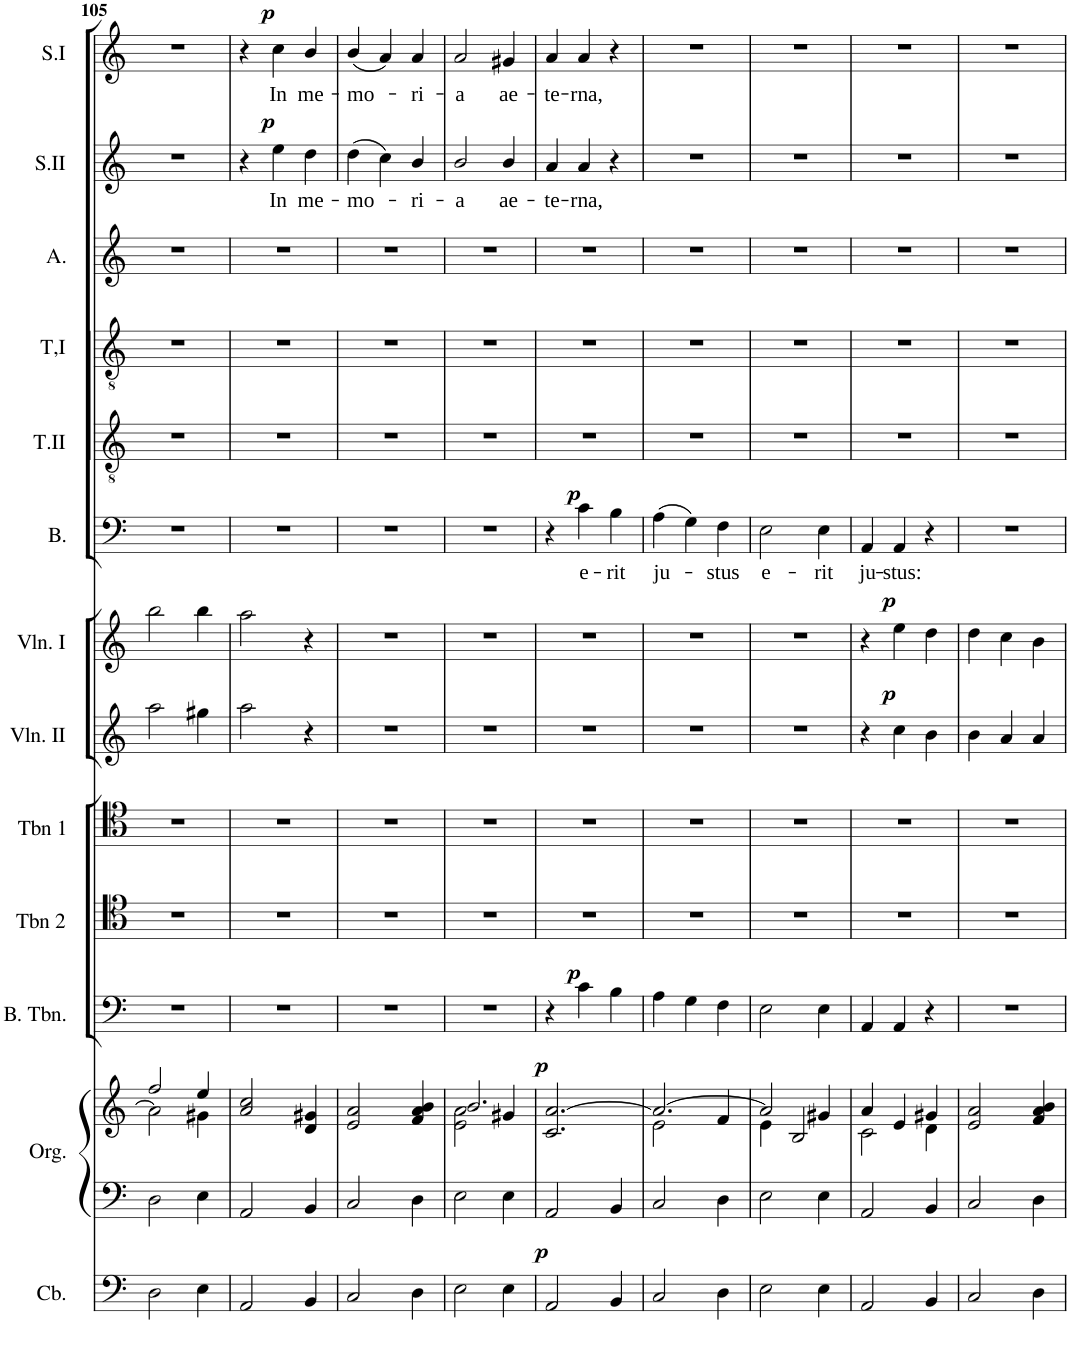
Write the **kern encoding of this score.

**kern	**dynam	**kern	**kern	**dynam	**kern	**dynam	**kern	**kern	**kern	**dynam	**kern	**dynam	**kern	**text	**dynam	**kern	**kern	**kern	**kern	**text	**dynam	**kern	**text	**dynam
*part13	*part13	*part12	*part12	*part12	*part11	*part11	*part10	*part9	*part8	*part8	*part7	*part7	*part6	*part6	*part6	*part5	*part4	*part3	*part2	*part2	*part2	*part1	*part1	*part1
*staff14	*staff14	*staff13	*staff12	*staff12/13	*staff11	*staff11	*staff10	*staff9	*staff8	*staff8	*staff7	*staff7	*staff6	*staff6	*staff6	*staff5	*staff4	*staff3	*staff2	*staff2	*staff2	*staff1	*staff1	*staff1
*I"Contrebasse	*	*I"Orgue	*	*	*I"Bass Trombone  or Violincello *	*	*I"Trombone 2   or Viola *	*I"Trombone 1  or Viola *	*I"Violin II	*	*I"Violin I	*	*I"Bass	*	*	*I"Tenor II	*I"Tenor I	*I"Alto	*I"Soprano II	*	*	*I"Soprano I	*	*
*I'Cb.	*	*I'Org.	*	*	*I'B. Tbn.	*	*I'Tbn 2	*I'Tbn 1	*I'Vln. II	*	*I'Vln. I	*	*I'B.	*	*	*I'T.II	*I'T,I	*I'A.	*I'S.II	*	*	*I'S.I	*	*
!!LO:PB:g=z
*clefF4	*	*clefF4	*clefG2	*	*clefF4	*	*clefC4	*clefC4	*clefG2	*	*clefG2	*	*clefF4	*	*	*clefGv2	*clefGv2	*clefG2	*clefG2	*	*	*clefG2	*	*
*Trd7c12	*	*	*	*	*	*	*	*	*	*	*	*	*	*	*	*Trd7c12	*Trd7c12	*	*	*	*	*	*	*
*k[]	*	*k[]	*k[]	*	*k[]	*	*k[]	*k[]	*k[]	*	*k[]	*	*k[]	*	*	*k[]	*k[]	*k[]	*k[]	*	*	*k[]	*	*
*M3/4	*	*M3/4	*M3/4	*	*M3/4	*	*M3/4	*M3/4	*M3/4	*	*M3/4	*	*M3/4	*	*	*M3/4	*M3/4	*M3/4	*M3/4	*	*	*M3/4	*	*
=105	=105	=105	=105	=105	=105	=105	=105	=105	=105	=105	=105	=105	=105	=105	=105	=105	=105	=105	=105	=105	=105	=105	=105	=105
*	*	*	*^	*	*	*	*	*	*	*	*	*	*	*	*	*	*	*	*	*	*	*	*	*
2D\	.	2D\	2ff/	2a\]	.	2.r	.	2.r	2.r	2aa\	.	2bb\	.	2.r	.	.	2.r	2.r	2.r	2.r	.	.	2.r	.	.
4E\	.	4E\	4ee/	4g#X\	.	.	.	.	.	4gg#X\	.	4bb\	.	.	.	.	.	.	.	.	.	.	.	.	.
*	*	*	*v	*v	*	*	*	*	*	*	*	*	*	*	*	*	*	*	*	*	*	*	*	*	*
=106	=106	=106	=106	=106	=106	=106	=106	=106	=106	=106	=106	=106	=106	=106	=106	=106	=106	=106	=106	=106	=106	=106	=106	=106
2AA/	.	2AA/	2a/ 2cc/	.	2.r	.	2.r	2.r	2aa\	.	2aa\	.	2.r	.	.	2.r	2.r	2.r	4r	.	.	4r	.	.
!	!	!	!	!	!	!	!	!	!	!	!	!	!	!	!	!	!	!	!	!LO:LY:b	!LO:DY:a	!	!LO:LY:b	!LO:DY:a
.	.	.	.	.	.	.	.	.	.	.	.	.	.	.	.	.	.	.	4ee\	In	p	4cc\	In	p
!	!	!	!	!	!	!	!	!	!	!	!	!	!	!	!	!	!	!	!	!LO:LY:b	!	!	!LO:LY:b	!
4BB/	.	4BB/	4d/ 4g#X/	.	.	.	.	.	4r	.	4r	.	.	.	.	.	.	.	4dd\	me-	.	4b/	me-	.
=107	=107	=107	=107	=107	=107	=107	=107	=107	=107	=107	=107	=107	=107	=107	=107	=107	=107	=107	=107	=107	=107	=107	=107	=107
!	!	!	!	!	!	!	!	!	!	!	!	!	!	!	!	!	!	!	!	!LO:LY:b	!	!	!LO:LY:b	!
2C/	.	2C/	2e/ 2a/	.	2.r	.	2.r	2.r	2.r	.	2.r	.	2.r	.	.	2.r	2.r	2.r	(4dd\	-mo-	.	(4b/	-mo-	.
.	.	.	.	.	.	.	.	.	.	.	.	.	.	.	.	.	.	.	4cc\)	.	.	4a/)	.	.
!	!	!	!	!	!	!	!	!	!	!	!	!	!	!	!	!	!	!	!	!LO:LY:b	!	!	!LO:LY:b	!
4D\	.	4D\	4f/ 4a/ 4b/	.	.	.	.	.	.	.	.	.	.	.	.	.	.	.	4b/	-ri-	.	4a/	-ri-	.
=108	=108	=108	=108	=108	=108	=108	=108	=108	=108	=108	=108	=108	=108	=108	=108	=108	=108	=108	=108	=108	=108	=108	=108	=108
*	*	*	*^	*	*	*	*	*	*	*	*	*	*	*	*	*	*	*	*	*	*	*	*	*
!	!	!	!	!	!	!	!	!	!	!	!	!	!	!	!	!	!	!	!	!	!LO:LY:b	!	!	!LO:LY:b	!
2E\	.	2E\	2.b/	2e\ 2a\	.	2.r	.	2.r	2.r	2.r	.	2.r	.	2.r	.	.	2.r	2.r	2.r	2b/	-a	.	2a/	-a	.
!	!	!	!	!	!	!	!	!	!	!	!	!	!	!	!	!	!	!	!	!	!LO:LY:b	!	!	!LO:LY:b	!
4E\	.	4E\	.	4g#X/	.	.	.	.	.	.	.	.	.	.	.	.	.	.	.	4b/	ae-	.	4g#X/	ae-	.
=109	=109	=109	=109	=109	=109	=109	=109	=109	=109	=109	=109	=109	=109	=109	=109	=109	=109	=109	=109	=109	=109	=109	=109	=109	=109
!	!LO:DY:a	!	!	!	!LO:DY:a	!	!	!	!	!	!	!	!	!	!	!	!	!	!	!	!LO:LY:b	!	!	!LO:LY:b	!
*	*	*	*v	*v	*	*	*	*	*	*	*	*	*	*	*	*	*	*	*	*	*	*	*	*	*
2AA/	p	2AA/	2.c/ [2.a/	p	4r	.	2.r	2.r	2.r	.	2.r	.	4r	.	.	2.r	2.r	2.r	4a/	-te-	.	4a/	-te-	.
!	!	!	!	!	!	!LO:DY:a	!	!	!	!	!	!	!	!LO:LY:b	!LO:DY:a	!	!	!	!	!LO:LY:b	!	!	!LO:LY:b	!
.	.	.	.	.	4c\	p	.	.	.	.	.	.	4c\	e-	p	.	.	.	4a/	-rna,	.	4a/	-rna,	.
!	!	!	!	!	!	!	!	!	!	!	!	!	!	!LO:LY:b	!	!	!	!	!	!	!	!	!	!
4BB/	.	4BB/	.	.	4B\	.	.	.	.	.	.	.	4B\	-rit	.	.	.	.	4r	.	.	4r	.	.
=110	=110	=110	=110	=110	=110	=110	=110	=110	=110	=110	=110	=110	=110	=110	=110	=110	=110	=110	=110	=110	=110	=110	=110	=110
*	*	*	*^	*	*	*	*	*	*	*	*	*	*	*	*	*	*	*	*	*	*	*	*	*
!	!	!	!	!	!	!	!	!	!	!	!	!	!	!	!LO:LY:b	!	!	!	!	!	!	!	!	!	!
2C/	.	2C/	2.a/_	2e\	.	4A\	.	2.r	2.r	2.r	.	2.r	.	(4A\	ju-	.	2.r	2.r	2.r	2.r	.	.	2.r	.	.
.	.	.	.	.	.	4G\	.	.	.	.	.	.	.	4G\)	.	.	.	.	.	.	.	.	.	.	.
!	!	!	!	!	!	!	!	!	!	!	!	!	!	!	!LO:LY:b	!	!	!	!	!	!	!	!	!	!
4D\	.	4D\	.	4f/	.	4F\	.	.	.	.	.	.	.	4F\	-stus	.	.	.	.	.	.	.	.	.	.
=111	=111	=111	=111	=111	=111	=111	=111	=111	=111	=111	=111	=111	=111	=111	=111	=111	=111	=111	=111	=111	=111	=111	=111	=111	=111
!	!	!	!	!	!	!	!	!	!	!	!	!	!	!	!LO:LY:b	!	!	!	!	!	!	!	!	!	!
2E\	.	2E\	2a/]	4e\	.	2E\	.	2.r	2.r	2.r	.	2.r	.	2E\	e-	.	2.r	2.r	2.r	2.r	.	.	2.r	.	.
.	.	.	.	2B/	.	.	.	.	.	.	.	.	.	.	.	.	.	.	.	.	.	.	.	.	.
!	!	!	!	!	!	!	!	!	!	!	!	!	!	!	!LO:LY:b	!	!	!	!	!	!	!	!	!	!
4E\	.	4E\	4g#X/	.	.	4E\	.	.	.	.	.	.	.	4E\	-rit	.	.	.	.	.	.	.	.	.	.
=112	=112	=112	=112	=112	=112	=112	=112	=112	=112	=112	=112	=112	=112	=112	=112	=112	=112	=112	=112	=112	=112	=112	=112	=112	=112
!	!	!	!	!	!	!	!	!	!	!	!	!	!	!	!LO:LY:b	!	!	!	!	!	!	!	!	!	!
2AA/	.	2AA/	4a/	2c\	.	4AA/	.	2.r	2.r	4r	.	4r	.	4AA/	ju-	.	2.r	2.r	2.r	2.r	.	.	2.r	.	.
!	!	!	!	!	!	!	!	!	!	!	!LO:DY:a	!	!LO:DY:a	!	!LO:LY:b	!	!	!	!	!	!	!	!	!	!
.	.	.	4e/	.	.	4AA/	.	.	.	4cc\	p	4ee\	p	4AA/	-stus:	.	.	.	.	.	.	.	.	.	.
4BB/	.	4BB/	4g#X/	4d\	.	4r	.	.	.	4b\	.	4dd\	.	4r	.	.	.	.	.	.	.	.	.	.	.
*	*	*	*v	*v	*	*	*	*	*	*	*	*	*	*	*	*	*	*	*	*	*	*	*	*	*
=113	=113	=113	=113	=113	=113	=113	=113	=113	=113	=113	=113	=113	=113	=113	=113	=113	=113	=113	=113	=113	=113	=113	=113	=113
2C/	.	2C/	2e/ 2a/	.	2.r	.	2.r	2.r	4b\	.	4dd\	.	2.r	.	.	2.r	2.r	2.r	2.r	.	.	2.r	.	.
.	.	.	.	.	.	.	.	.	4a/	.	4cc\	.	.	.	.	.	.	.	.	.	.	.	.	.
4D\	.	4D\	4f/ 4a/ 4b/	.	.	.	.	.	4a/	.	4b\	.	.	.	.	.	.	.	.	.	.	.	.	.
=	=	=	=	=	=	=	=	=	=	=	=	=	=	=	=	=	=	=	=	=	=	=	=	=
*-	*-	*-	*-	*-	*-	*-	*-	*-	*-	*-	*-	*-	*-	*-	*-	*-	*-	*-	*-	*-	*-	*-	*-	*-
